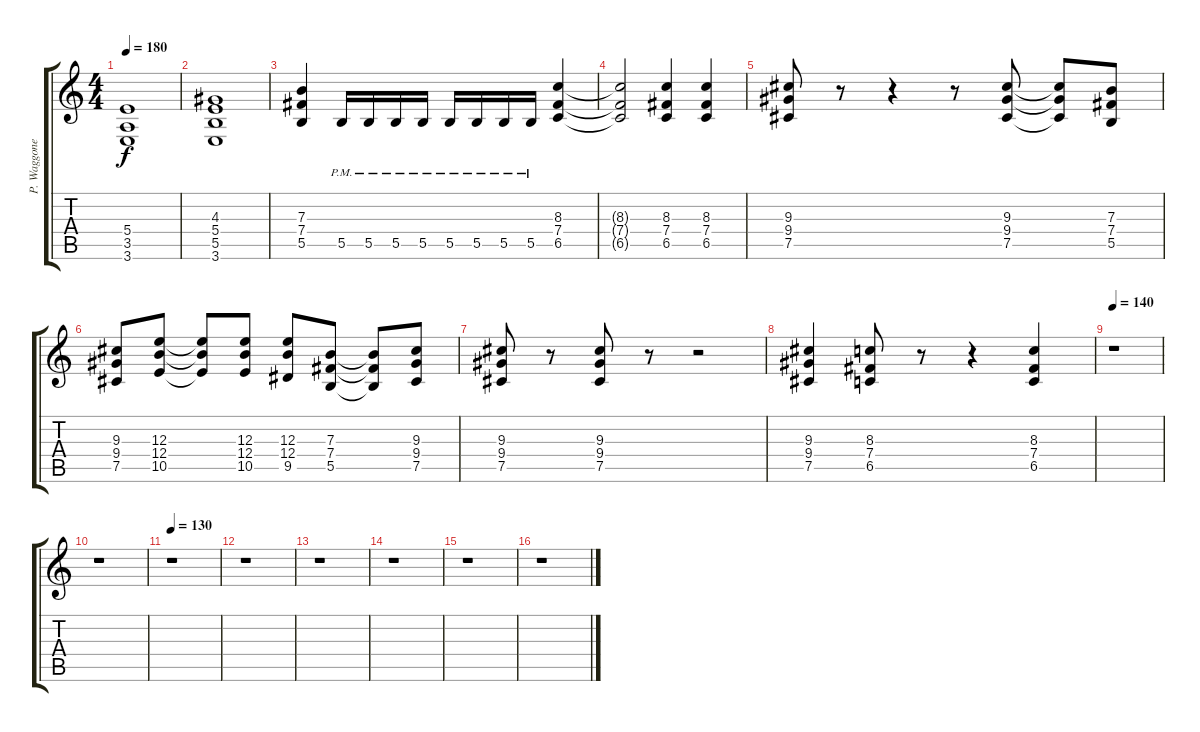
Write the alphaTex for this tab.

\track ("P. Waggoner Gtr." "P. Waggone") {instrument distortionguitar}
\staff {score tabs}
\tuning (Db4 Ab3 E3 B2 Gb2 Db2) {hide}
\ts (4 4)
\tempo 180
\clef g2
\ks c
(5.4 3.5 3.6).1{dy f} |
(4.3 5.4 5.5 3.6).1 |
(7.3 7.4 5.5).4 5.5{pm}.16 5.5{pm}.16 5.5{pm}.16 5.5{pm}.16 5.5{pm}.16 5.5{pm}.16 5.5{pm}.16 5.5{pm}.16 (8.3 7.4 6.5).4 |
(8.3{t} 7.4{t} 6.5{t}).2 (8.3 7.4 6.5).4 (8.3 7.4 6.5).4 |
(9.3 9.4 7.5).8 r.8 r.4 r.8 (9.3 9.4 7.5).8 (9.3{t} 9.4{t} 7.5{t}).8 (7.3 7.4 5.5).8 |
(9.3 9.4 7.5).8 (12.3 12.4 10.5).8 (12.3{t} 12.4{t} 10.5{t}).8 (12.3 12.4 10.5).8 (12.3 12.4 9.5).8 (7.3 7.4 5.5).8 (7.3{t} 7.4{t} 5.5{t}).8 (9.3 9.4 7.5).8 |
(9.3 9.4 7.5).8 r.8 (9.3 9.4 7.5).8 r.8 r.2 |
(9.3 9.4 7.5).4 (8.3 7.4 6.5).8 r.8 r.4 (8.3 7.4 6.5).4 |
\tempo 140
r.1 |
r.1 |
\tempo 130
r.1 |
r.1 |
r.1 |
r.1 |
r.1 |
r.1
